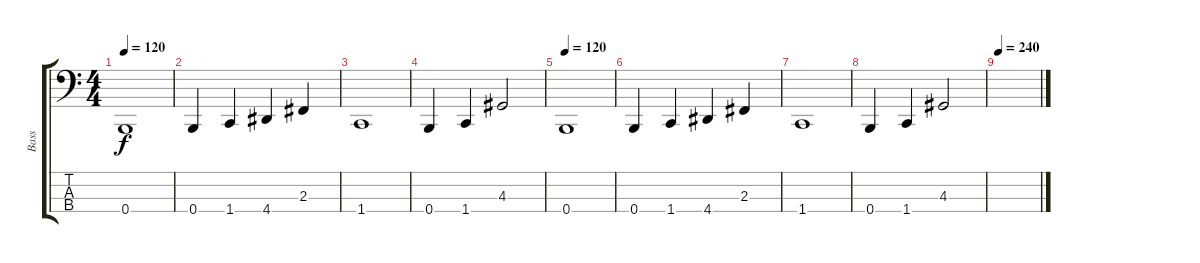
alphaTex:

\track ("Bass" "Bass") {instrument electricbasspick}
\staff {score tabs}
\tuning (D2 A1 E1 B0) {hide}
\ts (4 4)
\tempo 120
\clef f4
\ks c
0.4.1{dy f} |
0.4.4 1.4.4 4.4.4 2.3.4 |
1.4.1 |
0.4.4 1.4.4 4.3.2 |
\tempo 120
0.4.1 |
0.4.4 1.4.4 4.4.4 2.3.4 |
1.4.1 |
0.4.4 1.4.4 4.3.2 |
\tempo 240
